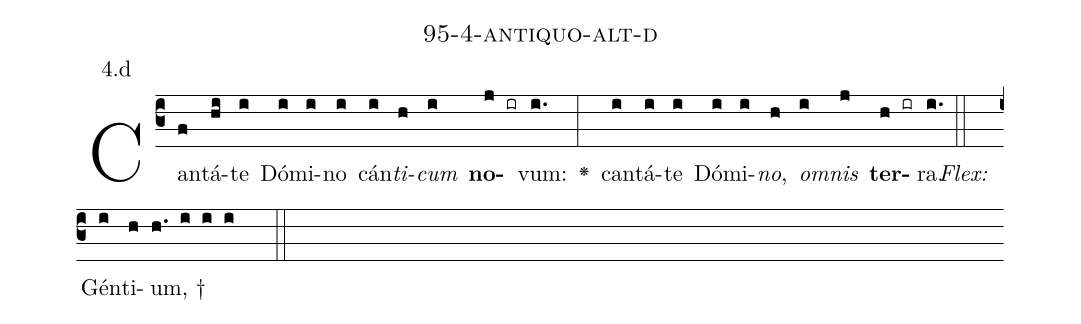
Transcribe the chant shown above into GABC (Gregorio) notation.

name: 95-4-antiquo-alt-d;
annotation: 4.d;
%%
(c3)Can(f)tá(hi)te(i) Dó(i)mi(i)no(i) cán(i)<i>ti</i>(h)<i>cum</i>(i) <b>no</b>(j ir)vum:(i.) <v>\greheightstar</v>(:) can(i)tá(i)te(i) Dó(i)mi(i)<i>no</i>,(h) <i>om</i>(i)<i>nis</i>(j) <b>ter</b>(h ir)ra.(i.) (::)
<i>Flex:</i>()  Gén(i)ti(h)um, †(h. i i i  ::)

%E(i) u(h) o(i) u(j) a(h) e.(i.) (::)
